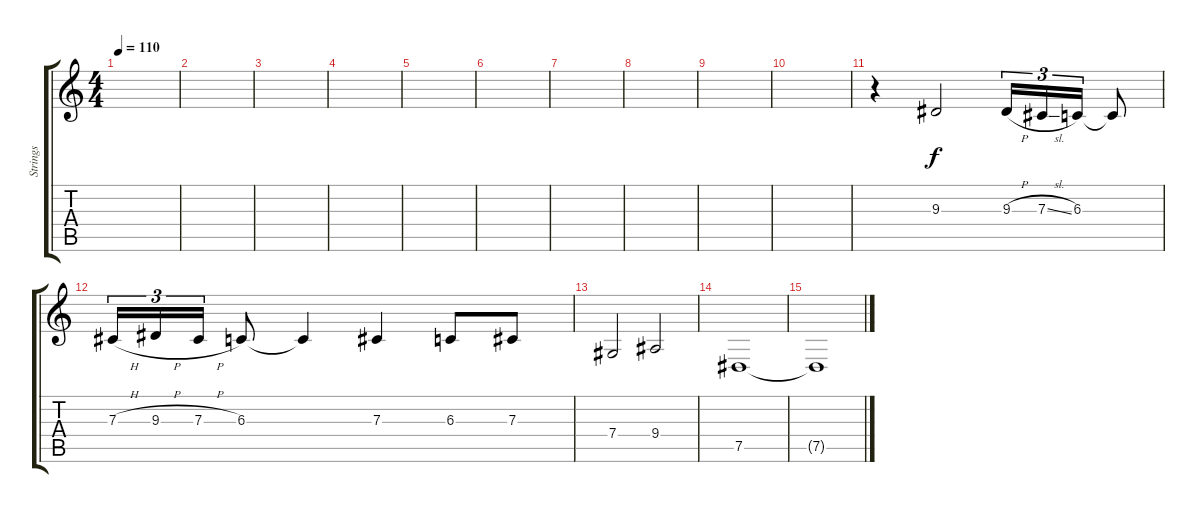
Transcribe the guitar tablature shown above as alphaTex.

\track ("Strings" "Strings") {instrument stringensemble1}
\staff {score tabs}
\tuning (Eb4 Bb3 Gb3 Db3 Ab2 Eb2) {hide}
\ts (4 4)
\tempo 110
\clef g2
\ks c
|
|
|
|
|
|
|
|
|
|
r.4 9.3.2 9.3{h}.16{tu (3 2)} 7.3{sl}.16{tu (3 2)} 6.3.16{tu (3 2)} 6.3{t}.8 |
7.3{h}.16{tu (3 2)} 9.3{h}.16{tu (3 2)} 7.3{h}.16{tu (3 2)} 6.3.8 6.3{t}.4 7.3.4 6.3.8 7.3.8 |
7.4.2 9.4.2 |
7.5.1 |
7.5{t}.1
